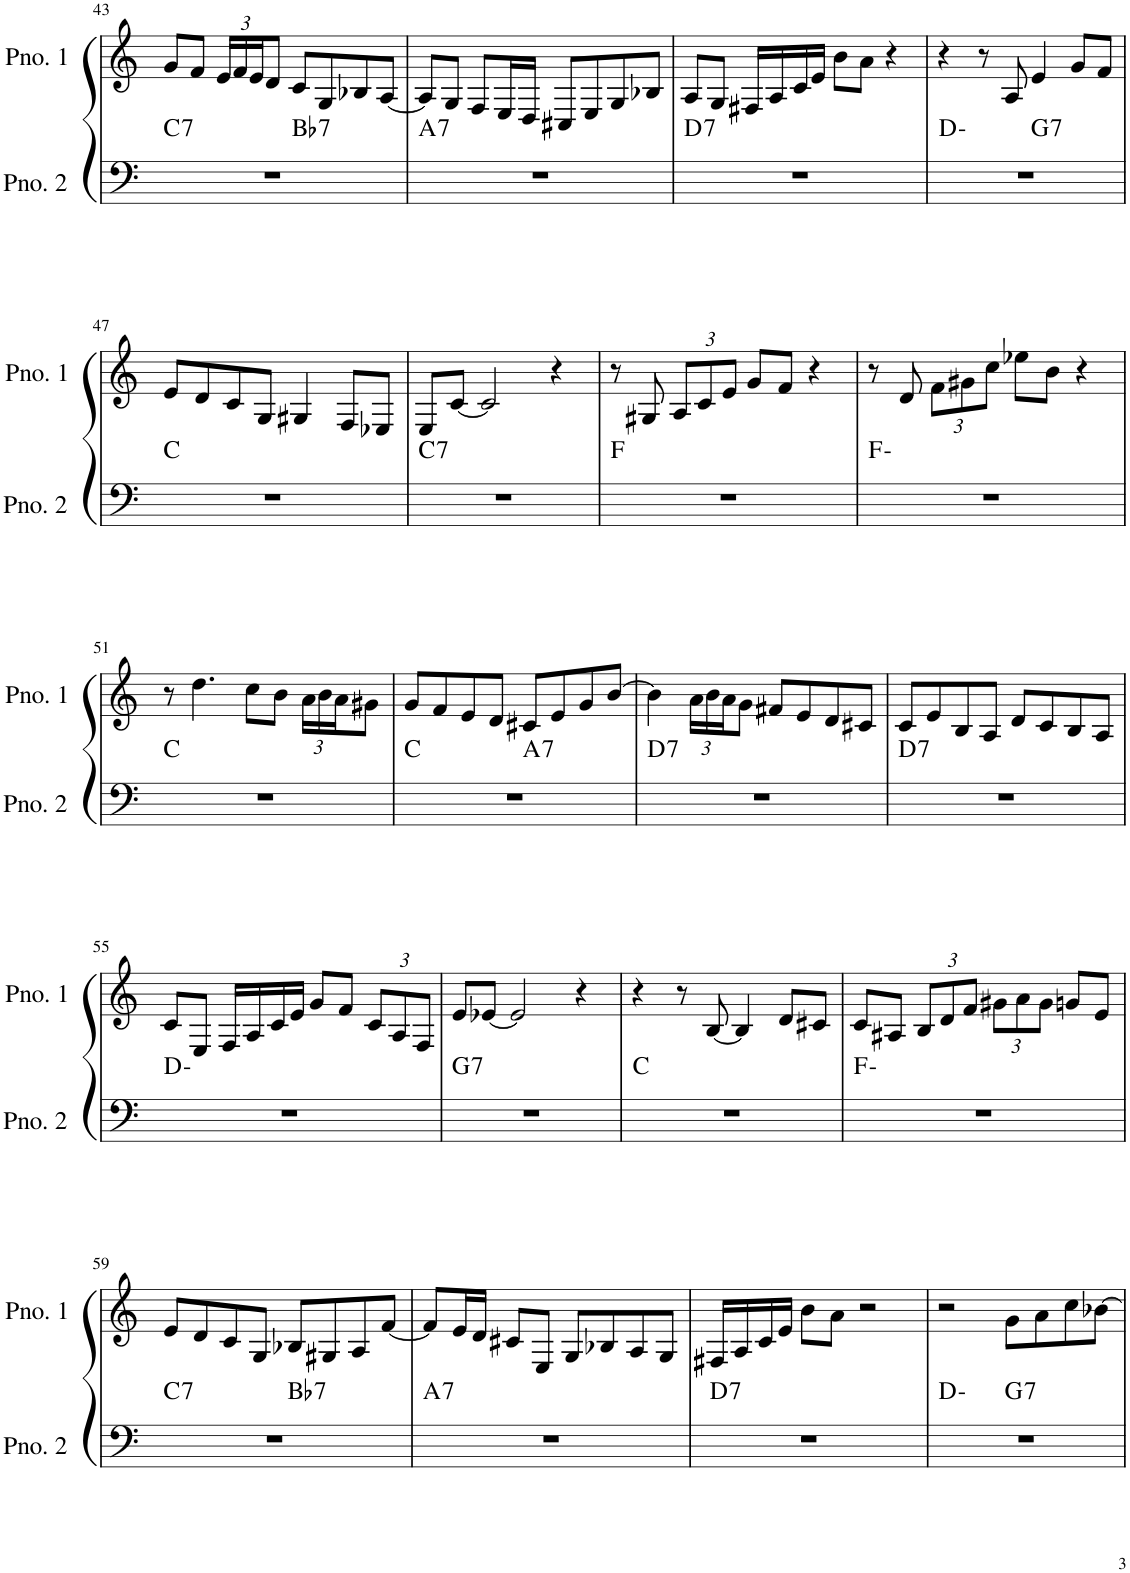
**kern	**harte	**kern
*part2	*part2	*part1
*staff2	*	*staff1
*I"ピアノ 2	*	*I"ピアノ 1
!!LO:PB:g=z
*clefF4	*	*clefG2
*k[]	*	*k[]
*M4/4	*	*M4/4
=43	=43	=43
!	!LO:H:kt=7	!
*^	*	*
1r	2ryy	C:7	8g/L
.	.	.	8f/J
*	*	*	*Xbrackettup
.	.	.	24e/LL
.	.	.	24f/
.	.	.	24e/J
.	.	.	8d/J
!	!	!LO:H:kt=7	!
.	2ryy	Bb:7	8c/L
.	.	.	8G/
.	.	.	8B-X/
.	.	.	[8A/J
=44	=44	=44	=44
!	!	!LO:H:kt=7	!
*v	*v	*	*
1r	A:7	8A/L]
.	.	8G/J
.	.	8F/L
.	.	16E/L
.	.	16D/JJ
.	.	8C#X/L
.	.	8E/
.	.	8G/
.	.	8B-X/J
=45	=45	=45
!	!LO:H:kt=7	!
1r	D:7	8A/L
.	.	8G/J
.	.	16F#X/LL
.	.	16A/
.	.	16c/
.	.	16e/JJ
.	.	8b\L
.	.	8a\J
.	.	4r
=46	=46	=46
*^	*	*
1r	2ryy	D:min	4r
.	.	.	8r
.	.	.	8A/
!	!	!LO:H:kt=7	!
.	2ryy	G:7	4e/
.	.	.	8g/L
.	.	.	8f/J
*v	*v	*	*
!!LO:LB:g=z
=47	=47	=47
1r	C:maj	8e/L
.	.	8d/
.	.	8c/
.	.	8G/J
.	.	4G#X/
.	.	8F/L
.	.	8E-X/J
=48	=48	=48
!	!LO:H:kt=7	!
1r	C:7	8E/L
.	.	[8c/J
.	.	2c/]
.	.	4r
=49	=49	=49
1r	F:maj	8r
.	.	8G#X/
.	.	12A/L
.	.	12c/
.	.	12e/J
.	.	8g/L
.	.	8f/J
.	.	4r
=50	=50	=50
1r	F:min	8r
.	.	8d/
.	.	12f\L
.	.	12g#X\
.	.	12cc\J
.	.	8ee-X\L
.	.	8b\J
.	.	4r
!!LO:LB:g=z
=51	=51	=51
1r	C:maj	8r
.	.	4.dd\
.	.	8cc\L
.	.	8b\J
.	.	24a\LL
.	.	24b\
.	.	24a\J
.	.	8g#X\J
=52	=52	=52
*^	*	*
1r	2ryy	C:maj	8g/L
.	.	.	8f/
.	.	.	8e/
.	.	.	8d/J
!	!	!LO:H:kt=7	!
.	2ryy	A:7	8c#X/L
.	.	.	8e/
.	.	.	8g/
.	.	.	[8b/J
=53	=53	=53	=53
!	!	!LO:H:kt=7	!
*v	*v	*	*
1r	D:7	4b\]
.	.	24a\LL
.	.	24b\
.	.	24a\J
.	.	8g\J
.	.	8f#X/L
.	.	8e/
.	.	8d/
.	.	8c#X/J
=54	=54	=54
!	!LO:H:kt=7	!
1r	D:7	8c/L
.	.	8e/
.	.	8B/
.	.	8A/J
.	.	8d/L
.	.	8c/
.	.	8B/
.	.	8A/J
!!LO:LB:g=z
=55	=55	=55
1r	D:min	8c/L
.	.	8E/J
.	.	16F/LL
.	.	16A/
.	.	16c/
.	.	16e/JJ
.	.	8g/L
.	.	8f/J
.	.	12c/L
.	.	12A/
.	.	12F/J
=56	=56	=56
!	!LO:H:kt=7	!
1r	G:7	8e/L
.	.	[8e-X/J
.	.	2e-/]
.	.	4r
=57	=57	=57
1r	C:maj	4r
.	.	8r
.	.	[8B/
.	.	4B/]
.	.	8d/L
.	.	8c#X/J
=58	=58	=58
1r	F:min	8c/L
.	.	8A#X/J
.	.	12B/L
.	.	12d/
.	.	12f/J
.	.	12g#X\L
.	.	12a\
.	.	12g#\J
.	.	8gn/L
.	.	8e/J
!!LO:LB:g=z
=59	=59	=59
!	!LO:H:kt=7	!
*^	*	*
1r	2ryy	C:7	8e/L
.	.	.	8d/
.	.	.	8c/
.	.	.	8G/J
!	!	!LO:H:kt=7	!
.	2ryy	Bb:7	8B-X/L
.	.	.	8G#X/
.	.	.	8A/
.	.	.	[8f/J
=60	=60	=60	=60
!	!	!LO:H:kt=7	!
*v	*v	*	*
1r	A:7	8f/L]
.	.	16e/L
.	.	16d/JJ
.	.	8c#X/L
.	.	8E/J
.	.	8G/L
.	.	8B-X/
.	.	8A/
.	.	8G/J
=61	=61	=61
!	!LO:H:kt=7	!
1r	D:7	16F#X/LL
.	.	16A/
.	.	16c/
.	.	16e/JJ
.	.	8b\L
.	.	8a\J
.	.	2r
=62	=62	=62
*^	*	*
1r	2ryy	D:min	2r
!	!	!LO:H:kt=7	!
.	2ryy	G:7	8g\L
.	.	.	8a\
.	.	.	8cc\
.	.	.	[8b-X\J
*v	*v	*	*
=	=	=
*-	*-	*-
